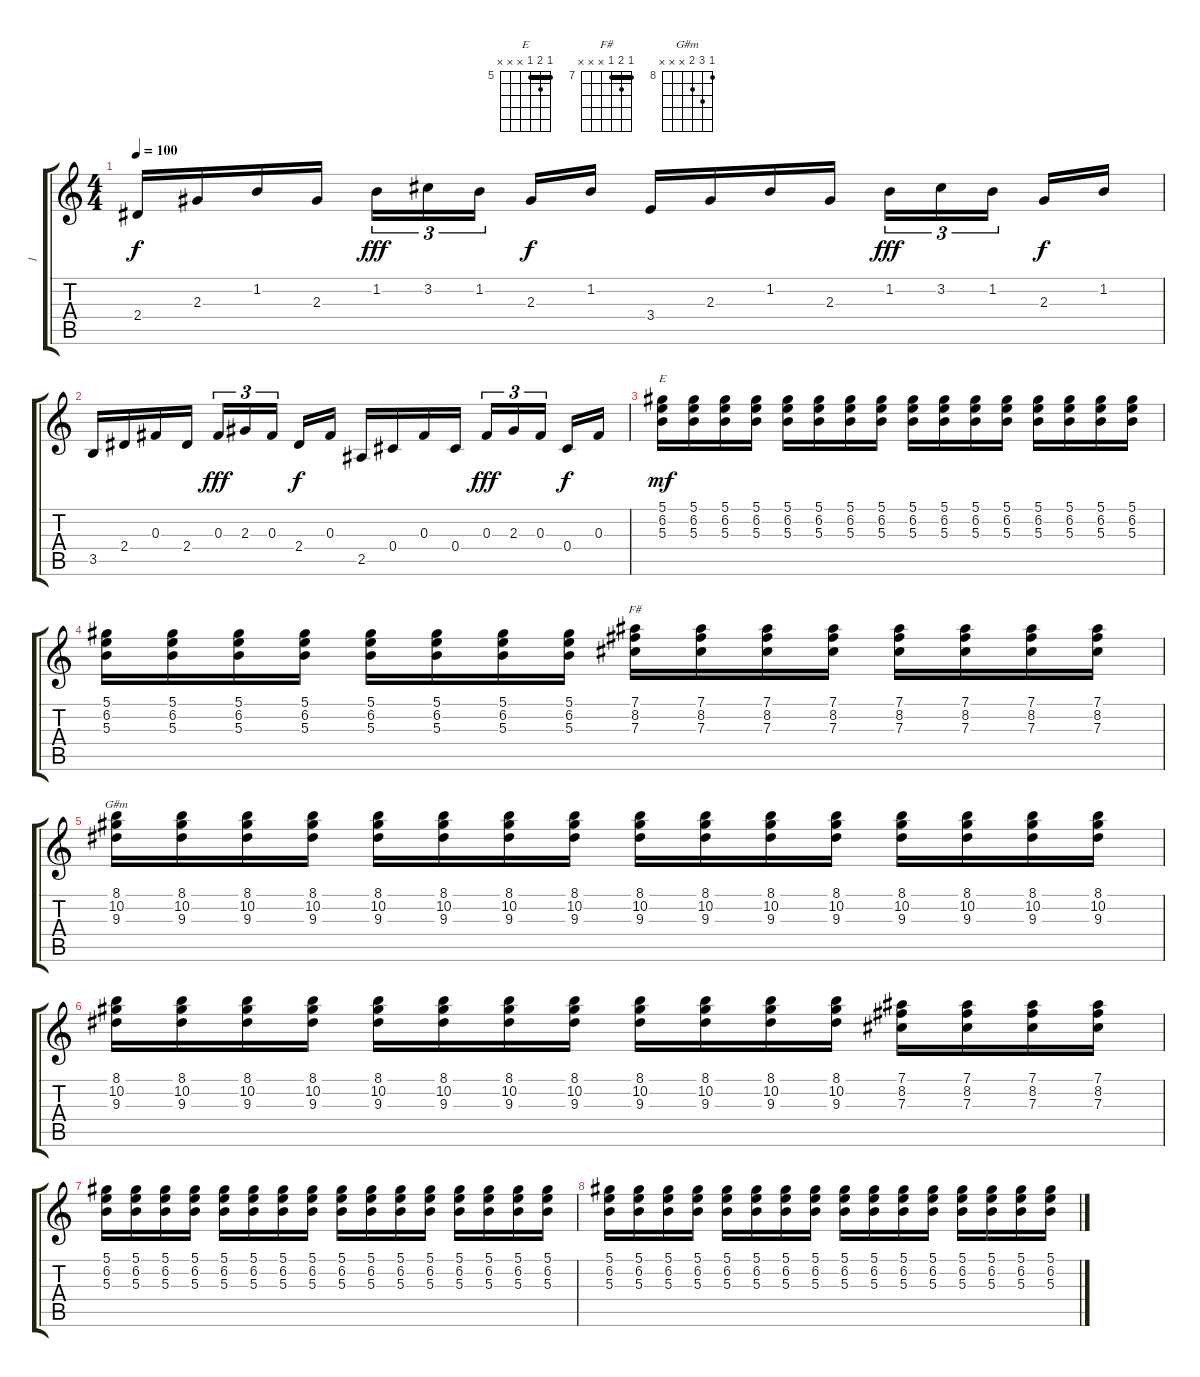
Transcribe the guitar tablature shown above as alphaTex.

\track ("1" "1") {instrument electricguitarclean}
\staff {score tabs}
\tuning (Eb4 Bb3 Gb3 Db3 Ab2 Eb2) {hide}
\chord ("E" 5 6 5 x x x) {firstfret 5 barre 5}
\chord ("F#" 7 8 7 x x x) {firstfret 7 barre 7}
\chord ("G#m" 8 10 9 x x x) {firstfret 8}
\ts (4 4)
\tempo 100
\clef g2
\ks c
2.4.16{dy f} 2.3.16 1.2.16 2.3.16 1.2.16{tu (3 2) dy fff} 3.2.16{tu (3 2)} 1.2.16{tu (3 2) beam splitsecondary} 2.3.16{dy f} 1.2.16 3.4.16 2.3.16 1.2.16 2.3.16 1.2.16{tu (3 2) dy fff} 3.2.16{tu (3 2)} 1.2.16{tu (3 2) beam splitsecondary} 2.3.16{dy f} 1.2.16 |
3.5.16 2.4.16 0.3.16 2.4.16 0.3.16{tu (3 2) dy fff} 2.3.16{tu (3 2)} 0.3.16{tu (3 2) beam splitsecondary} 2.4.16{dy f} 0.3.16 2.5.16 0.4.16 0.3.16 0.4.16 0.3.16{tu (3 2) dy fff} 2.3.16{tu (3 2)} 0.3.16{tu (3 2) beam splitsecondary} 0.4.16{dy f} 0.3.16 |
(5.1 6.2 5.3).16{ch "E" dy mf} (5.1 6.2 5.3).16 (5.1 6.2 5.3).16 (5.1 6.2 5.3).16 (5.1 6.2 5.3).16 (5.1 6.2 5.3).16 (5.1 6.2 5.3).16 (5.1 6.2 5.3).16 (5.1 6.2 5.3).16 (5.1 6.2 5.3).16 (5.1 6.2 5.3).16 (5.1 6.2 5.3).16 (5.1 6.2 5.3).16 (5.1 6.2 5.3).16 (5.1 6.2 5.3).16 (5.1 6.2 5.3).16 |
(5.1 6.2 5.3).16 (5.1 6.2 5.3).16 (5.1 6.2 5.3).16 (5.1 6.2 5.3).16 (5.1 6.2 5.3).16 (5.1 6.2 5.3).16 (5.1 6.2 5.3).16 (5.1 6.2 5.3).16 (7.1 8.2 7.3).16{ch "F#"} (7.1 8.2 7.3).16 (7.1 8.2 7.3).16 (7.1 8.2 7.3).16 (7.1 8.2 7.3).16 (7.1 8.2 7.3).16 (7.1 8.2 7.3).16 (7.1 8.2 7.3).16 |
(8.1 10.2 9.3).16{ch "G#m"} (8.1 10.2 9.3).16 (8.1 10.2 9.3).16 (8.1 10.2 9.3).16 (8.1 10.2 9.3).16 (8.1 10.2 9.3).16 (8.1 10.2 9.3).16 (8.1 10.2 9.3).16 (8.1 10.2 9.3).16 (8.1 10.2 9.3).16 (8.1 10.2 9.3).16 (8.1 10.2 9.3).16 (8.1 10.2 9.3).16 (8.1 10.2 9.3).16 (8.1 10.2 9.3).16 (8.1 10.2 9.3).16 |
(8.1 10.2 9.3).16 (8.1 10.2 9.3).16 (8.1 10.2 9.3).16 (8.1 10.2 9.3).16 (8.1 10.2 9.3).16 (8.1 10.2 9.3).16 (8.1 10.2 9.3).16 (8.1 10.2 9.3).16 (8.1 10.2 9.3).16 (8.1 10.2 9.3).16 (8.1 10.2 9.3).16 (8.1 10.2 9.3).16 (7.1 8.2 7.3).16 (7.1 8.2 7.3).16 (7.1 8.2 7.3).16 (7.1 8.2 7.3).16 |
(5.1 6.2 5.3).16 (5.1 6.2 5.3).16 (5.1 6.2 5.3).16 (5.1 6.2 5.3).16 (5.1 6.2 5.3).16 (5.1 6.2 5.3).16 (5.1 6.2 5.3).16 (5.1 6.2 5.3).16 (5.1 6.2 5.3).16 (5.1 6.2 5.3).16 (5.1 6.2 5.3).16 (5.1 6.2 5.3).16 (5.1 6.2 5.3).16 (5.1 6.2 5.3).16 (5.1 6.2 5.3).16 (5.1 6.2 5.3).16 |
(5.1 6.2 5.3).16 (5.1 6.2 5.3).16 (5.1 6.2 5.3).16 (5.1 6.2 5.3).16 (5.1 6.2 5.3).16 (5.1 6.2 5.3).16 (5.1 6.2 5.3).16 (5.1 6.2 5.3).16 (5.1 6.2 5.3).16 (5.1 6.2 5.3).16 (5.1 6.2 5.3).16 (5.1 6.2 5.3).16 (5.1 6.2 5.3).16 (5.1 6.2 5.3).16 (5.1 6.2 5.3).16 (5.1 6.2 5.3).16
